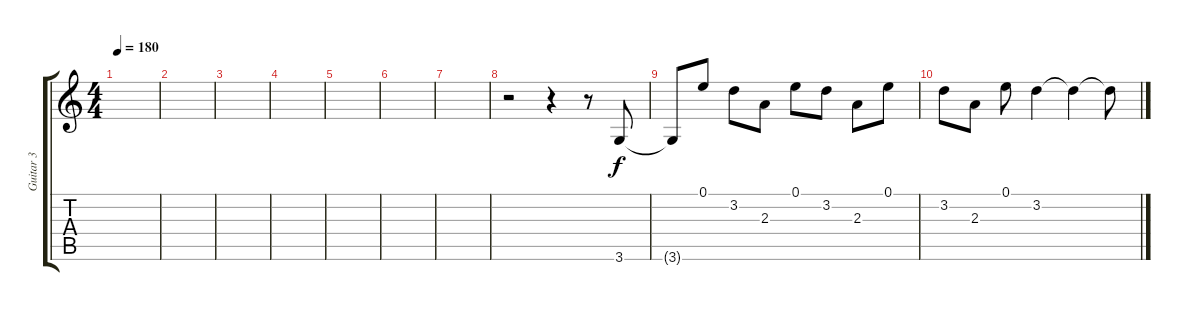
\track ("Guitar 3" "Guitar 3") {instrument electricguitarclean}
\staff {score tabs}
\tuning (E4 B3 G3 D3 A2 E2) {hide}
\ts (4 4)
\tempo 180
\clef g2
\ks c
|
|
|
|
|
|
|
r.2 r.4 r.8 3.6.8 |
3.6{t}.8 0.1.8 3.2.8 2.3.8 0.1.8 3.2.8 2.3.8 0.1.8 |
3.2.8 2.3.8 0.1.8 3.2.4 3.2{t}.4 3.2{t}.8
